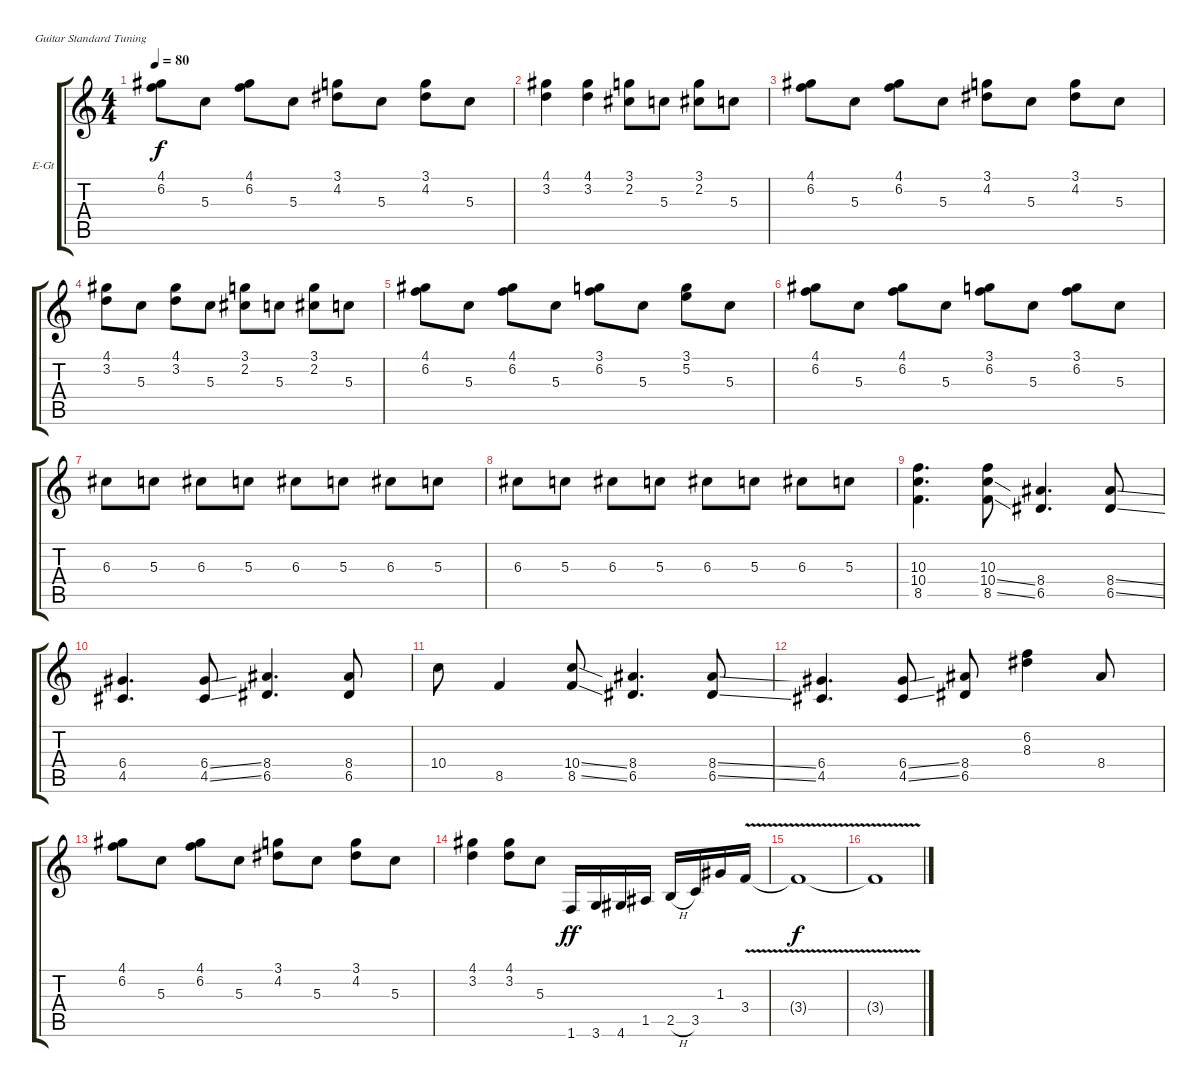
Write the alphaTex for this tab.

\bracketExtendMode groupsimilarinstruments
\firstSystemTrackNameOrientation horizontal
\otherSystemsTrackNameOrientation horizontal
\track ("Guitar 1" "E-Gt") {instrument electricguitarjazz}
\staff {score tabs}
\tuning (E4 B3 G3 D3 A2 E2)
\ts (4 4)
\tempo 80
\clef g2
\ks c
(4.1 6.2).8{dy f} 5.3.8 (4.1 6.2).8 5.3.8 (3.1 4.2).8 5.3.8 (3.1 4.2).8 5.3.8 |
(4.1 3.2).4 (4.1 3.2).4 (3.1 2.2).8 5.3.8 (3.1 2.2).8 5.3.8 |
(4.1 6.2).8 5.3.8 (4.1 6.2).8 5.3.8 (3.1 4.2).8 5.3.8 (3.1 4.2).8 5.3.8 |
(4.1 3.2).8 5.3.8 (4.1 3.2).8 5.3.8 (3.1 2.2).8 5.3.8 (3.1 2.2).8 5.3.8 |
(4.1 6.2).8 5.3.8 (4.1 6.2).8 5.3.8 (3.1 6.2).8 5.3.8 (3.1 5.2).8 5.3.8 |
(4.1 6.2).8 5.3.8 (4.1 6.2).8 5.3.8 (3.1 6.2).8 5.3.8 (3.1 6.2).8 5.3.8 |
6.3.8 5.3.8 6.3.8 5.3.8 6.3.8 5.3.8 6.3.8 5.3.8 |
6.3.8 5.3.8 6.3.8 5.3.8 6.3.8 5.3.8 6.3.8 5.3.8 |
(10.3 10.4 8.5).4{d} (10.3 10.4{ss} 8.5{ss}).8 (8.4 6.5).4{d} (8.4{ss} 6.5{ss}).8 |
(6.4 4.5).4{d} (6.4{ss} 4.5{ss}).8 (8.4 6.5).4{d} (8.4 6.5).8 |
10.4.8 8.5.4 (10.4{ss} 8.5{ss}).8 (8.4 6.5).4{d} (8.4{ss} 6.5{ss}).8 |
(6.4 4.5).4{d} (6.4{ss} 4.5{ss}).8 (8.4 6.5).8 (6.2 8.3).4 8.4.8 |
(4.1 6.2).8 5.3.8 (4.1 6.2).8 5.3.8 (3.1 4.2).8 5.3.8 (3.1 4.2).8 5.3.8 |
(4.1 3.2).4 (4.1 3.2).8 5.3.8 1.6.16{dy ff} 3.6.16 4.6.16 1.5.16 2.5{h}.16 3.5.16 1.3.16 3.4{v}.16 |
3.4{v t}.1{dy f} |
3.4{v t}.1
